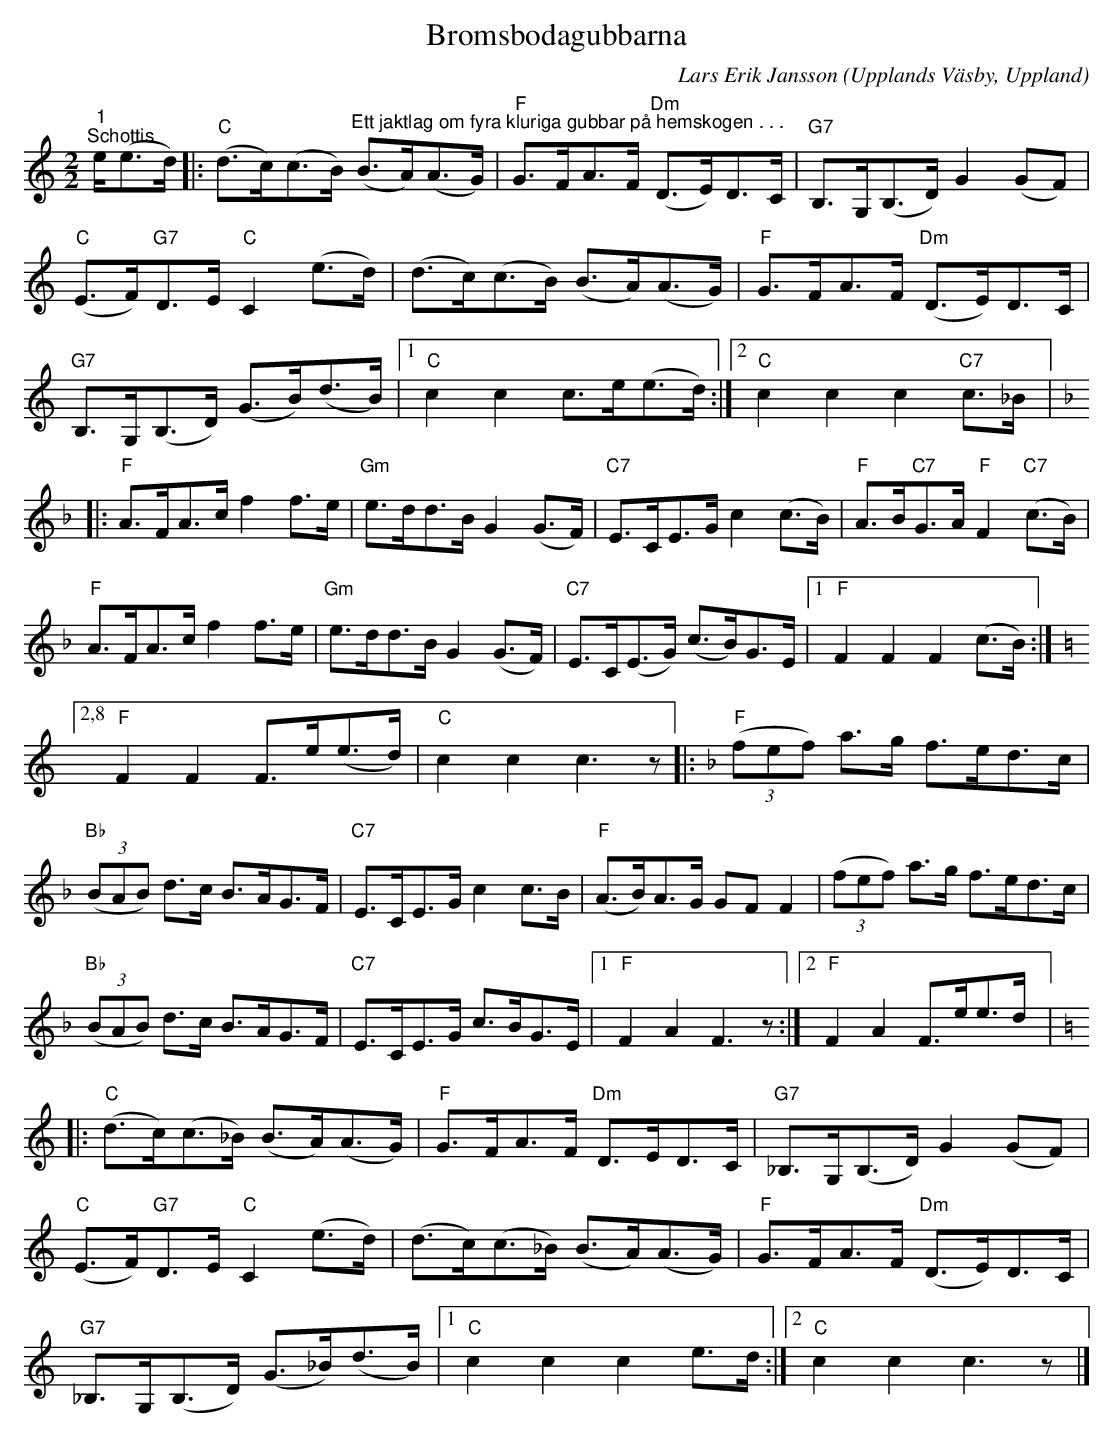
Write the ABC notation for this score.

X:1
T:Bromsbodagubbarna
C:Lars Erik Jansson
O:Upplands Väsby, Uppland
L:1/8
M:2/2
K:C
V:1
"^1""^Schottis" e<(ed/) |: "C" (d>c)(c>B)"^Ett jaktlag om fyra kluriga gubbar på hemskogen . . ." (B>A)(A>G) | "F" G>FA>F"Dm" (D>E)D>C |"G7" B,>G,(B,>D) G2 (GF) |
"C" (E>F)"G7"D>E"C" C2 (e>d) | (d>c)(c>B) (B>A)(A>G) |"F" G>FA>F"Dm" (D>E)D>C |
"G7" B,>G,(B,>D) (G>B)(d>B) |1 "C"c2 c2 c>e(e>d) :|2 "C" c2 c2 c2"C7" c>_B |:
[K:F]"F" A>FA>c f2 f>e |"Gm" e>dd>B G2 (G>F) |"C7" E>CE>G c2 (c>B) | "F" A>B"C7"G>A"F" F2"C7" (c>B) |
"F" A>FA>c f2 f>e |"Gm" e>dd>B G2 (G>F) | "C7" E>C(E>G) (c>B)G>E |1"F" F2 F2 F2 (c>B) :|2,8
[K:C]"F" F2 F2 F>e(e>d) |"C" c2 c2 c3 z |: [K:F]"F" (3(fef) a>g f>ed>c |
"Bb" (3(BAB) d>c B>AG>F |"C7" E>CE>G c2 c>B |"F" (A>B)A>G GF F2 | (3(fef) a>g f>ed>c |
"Bb" (3(BAB) d>c B>AG>F |"C7" E>CE>G c>BG>E |1 "F" F2 A2 F3 z :|2 "F" F2 A2 F>ee>d |:
[K:C]"C" (d>c)(c>_B) (B>A)(A>G) |"F" G>FA>F"Dm" D>ED>C | "G7" _B,>G,(B,>D) G2 (GF) |
"C" (E>F)"G7"D>E "C"C2 (e>d) | (d>c)(c>_B) (B>A)(A>G) |"F" G>FA>F"Dm" (D>E)D>C |
"G7"_B,>G,(B,>D) (G>_B)(d>B) |1 "C"c2 c2 c2 e>d :|2 "C"c2 c2 c3 z |]
